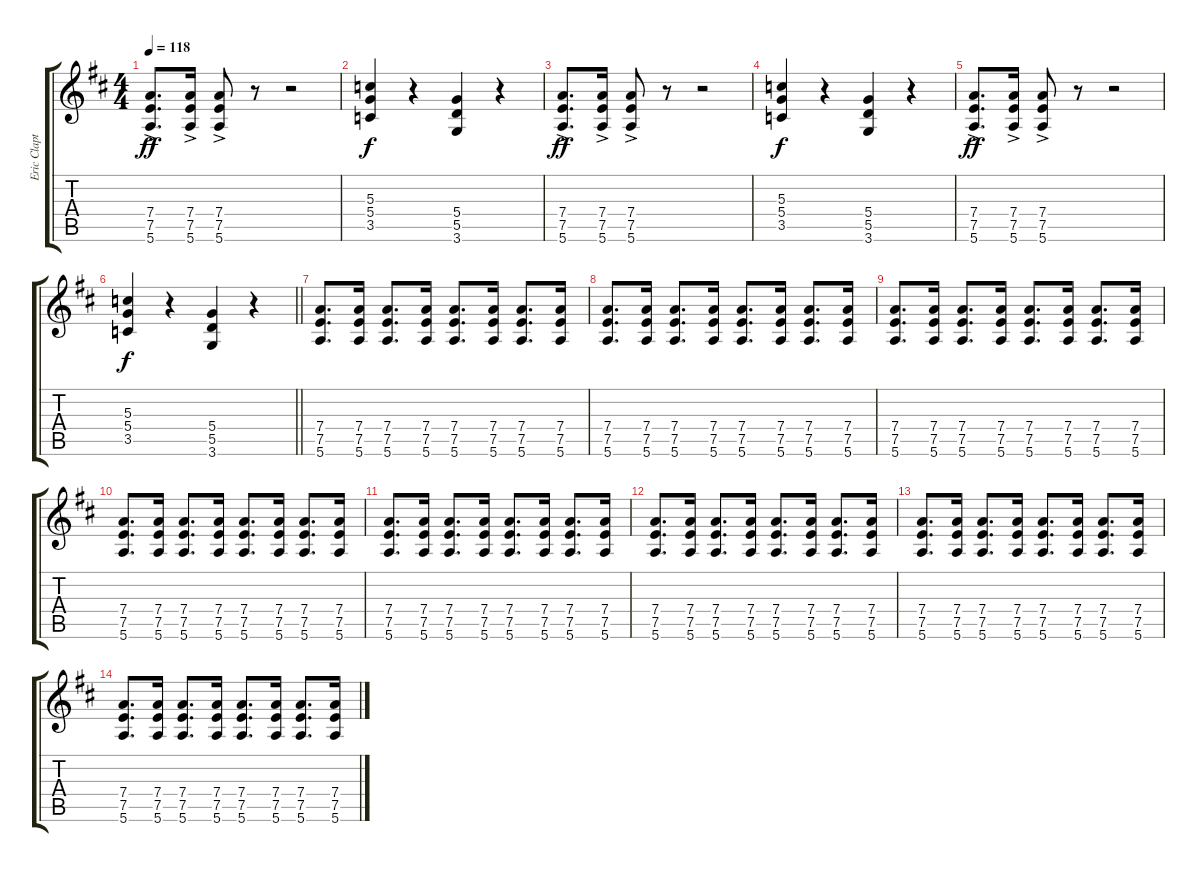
\track ("Eric Clapton  (Gtr.)" "Eric Clapt") {instrument overdrivenguitar}
\staff {score tabs}
\tuning (E4 B3 G3 D3 A2 E2) {hide}
\ts (4 4)
\tempo 118
\clef g2
\ks d
(7.4{ac} 7.5{ac} 5.6{ac}).8{d dy ff} (7.4{ac} 7.5{ac} 5.6{ac}).16 (7.4{ac} 7.5{ac} 5.6{ac}).8 r.8 r.2 |
(5.3 5.4 3.5).4{dy f} r.4 (5.4 5.5 3.6).4 r.4 |
(7.4{ac} 7.5{ac} 5.6{ac}).8{d dy ff} (7.4{ac} 7.5{ac} 5.6{ac}).16 (7.4{ac} 7.5{ac} 5.6{ac}).8 r.8 r.2 |
(5.3 5.4 3.5).4{dy f} r.4 (5.4 5.5 3.6).4 r.4 |
(7.4{ac} 7.5{ac} 5.6{ac}).8{d dy ff} (7.4{ac} 7.5{ac} 5.6{ac}).16 (7.4{ac} 7.5{ac} 5.6{ac}).8 r.8 r.2 |
\barLineRight lightlight
(5.3 5.4 3.5).4{dy f} r.4 (5.4 5.5 3.6).4 r.4 |
(7.4 7.5 5.6).8{d} (7.4 7.5 5.6).16 (7.4 7.5 5.6).8{d} (7.4 7.5 5.6).16 (7.4 7.5 5.6).8{d} (7.4 7.5 5.6).16 (7.4 7.5 5.6).8{d} (7.4 7.5 5.6).16 |
(7.4 7.5 5.6).8{d} (7.4 7.5 5.6).16 (7.4 7.5 5.6).8{d} (7.4 7.5 5.6).16 (7.4 7.5 5.6).8{d} (7.4 7.5 5.6).16 (7.4 7.5 5.6).8{d} (7.4 7.5 5.6).16 |
(7.4 7.5 5.6).8{d} (7.4 7.5 5.6).16 (7.4 7.5 5.6).8{d} (7.4 7.5 5.6).16 (7.4 7.5 5.6).8{d} (7.4 7.5 5.6).16 (7.4 7.5 5.6).8{d} (7.4 7.5 5.6).16 |
(7.4 7.5 5.6).8{d} (7.4 7.5 5.6).16 (7.4 7.5 5.6).8{d} (7.4 7.5 5.6).16 (7.4 7.5 5.6).8{d} (7.4 7.5 5.6).16 (7.4 7.5 5.6).8{d} (7.4 7.5 5.6).16 |
(7.4 7.5 5.6).8{d} (7.4 7.5 5.6).16 (7.4 7.5 5.6).8{d} (7.4 7.5 5.6).16 (7.4 7.5 5.6).8{d} (7.4 7.5 5.6).16 (7.4 7.5 5.6).8{d} (7.4 7.5 5.6).16 |
(7.4 7.5 5.6).8{d} (7.4 7.5 5.6).16 (7.4 7.5 5.6).8{d} (7.4 7.5 5.6).16 (7.4 7.5 5.6).8{d} (7.4 7.5 5.6).16 (7.4 7.5 5.6).8{d} (7.4 7.5 5.6).16 |
(7.4 7.5 5.6).8{d} (7.4 7.5 5.6).16 (7.4 7.5 5.6).8{d} (7.4 7.5 5.6).16 (7.4 7.5 5.6).8{d} (7.4 7.5 5.6).16 (7.4 7.5 5.6).8{d} (7.4 7.5 5.6).16 |
(7.4 7.5 5.6).8{d} (7.4 7.5 5.6).16 (7.4 7.5 5.6).8{d} (7.4 7.5 5.6).16 (7.4 7.5 5.6).8{d} (7.4 7.5 5.6).16 (7.4 7.5 5.6).8{d} (7.4 7.5 5.6).16
